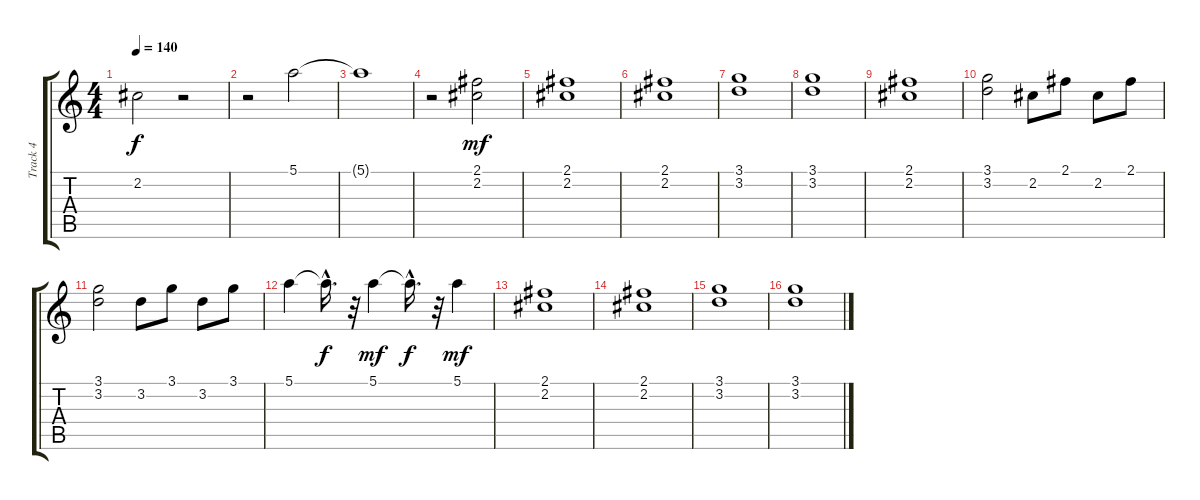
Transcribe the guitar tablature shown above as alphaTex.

\track ("Track 4" "Track 4") {instrument overdrivenguitar}
\staff {score tabs}
\tuning (E4 B3 G3 D3 A2 E2) {hide}
\ts (4 4)
\tempo 140
\clef g2
\ks c
2.2{t}.2{dy f} r.2 |
r.2 5.1.2 |
5.1{t}.1 |
r.2 (2.1 2.2).2{dy mf} |
(2.1 2.2).1 |
(2.1 2.2).1 |
(3.1 3.2).1 |
(3.1 3.2).1 |
(2.1 2.2).1 |
(3.1 3.2).2 2.2.8 2.1.8 2.2.8 2.1.8 |
(3.1 3.2).2 3.2.8 3.1.8 3.2.8 3.1.8 |
5.1.4 5.1{hac t}.16{d dy f} r.32 5.1.4{dy mf} 5.1{hac t}.16{d dy f} r.32 5.1.4{dy mf} |
(2.1 2.2).1 |
(2.1 2.2).1 |
(3.1 3.2).1 |
(3.1 3.2).1
